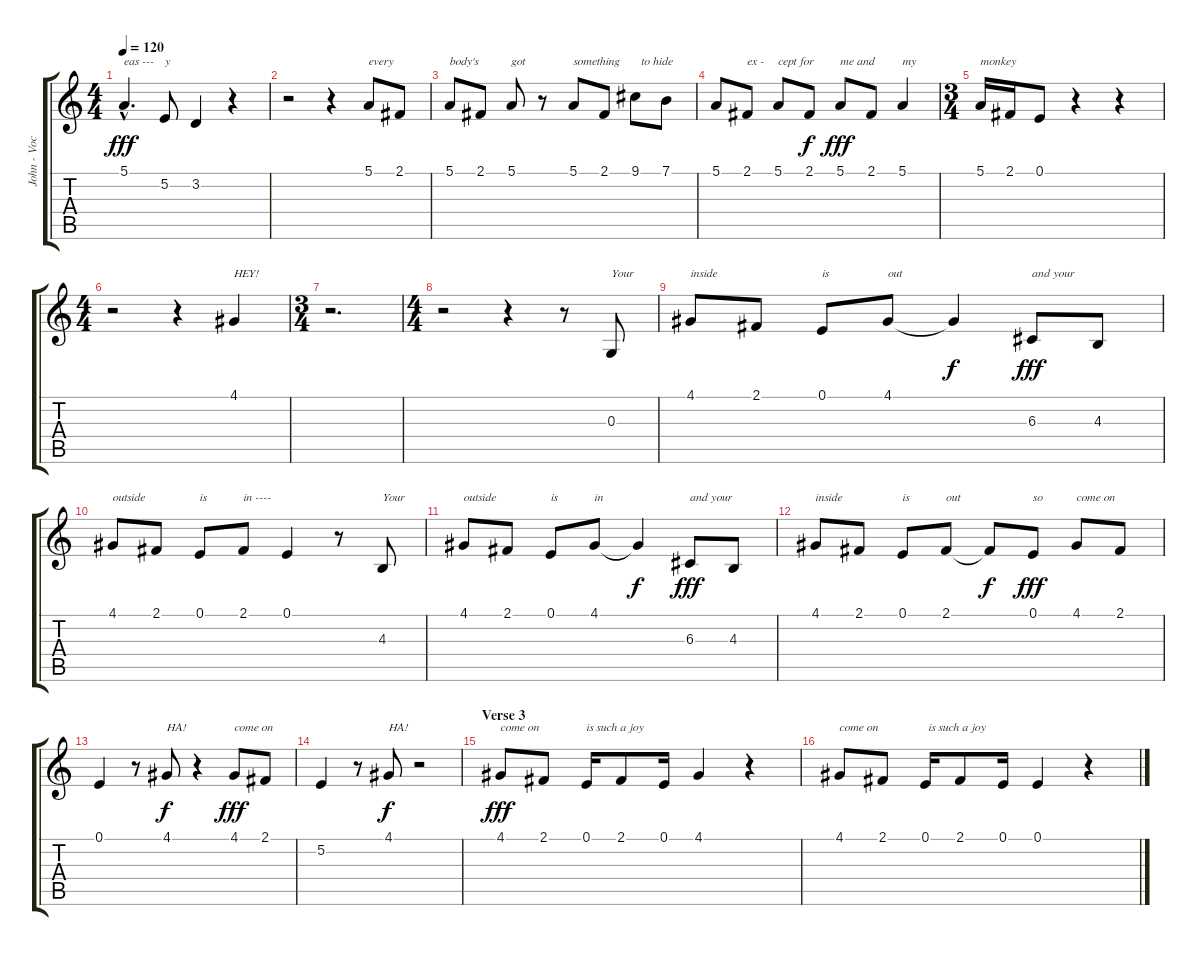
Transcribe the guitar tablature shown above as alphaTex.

\track ("John - Vocals" "John - Voc") {instrument tenorsax}
\staff {score tabs}
\tuning (E4 B3 G3 D3 A2 E2) {hide}
\ts (4 4)
\tempo 120
\clef g2
\ks c
5.1{hac}.4{d txt "eas ---" dy fff} 5.2.8{txt "y"} 3.2.4 r.4 |
r.2 r.4 5.1.8{txt "every"} 2.1.8 |
5.1.8{txt "body's"} 2.1.8 5.1.8{txt "got"} r.8 5.1.8{txt "something"} 2.1.8 9.1.8{txt "  to hide"} 7.1.8 |
5.1.8 2.1.8{txt "ex -"} 5.1.8{txt "cept for"} 2.1.8{dy f} 5.1.8{txt "me and" dy fff} 2.1.8 5.1.4{txt "my"} |
\ts (3 4)
5.1.16{txt "monkey"} 2.1.16 0.1.8 r.4 r.4 |
\ts (4 4)
r.2 r.4 4.1.4{txt "HEY!" volume 12 instrument lead6voice} |
\ts (3 4)
r.2{d} |
\ts (4 4)
r.2 r.4 r.8 0.3.8{txt "Your" volume 15 instrument tenorsax} |
4.1.8{txt "inside"} 2.1.8 0.1.8{txt "is"} 4.1.8{txt "out"} 4.1{t}.4{dy f} 6.3.8{txt "and your" dy fff} 4.3.8 |
4.1.8{txt "outside"} 2.1.8 0.1.8{txt "is"} 2.1.8{txt "in ----"} 0.1.4 r.8 4.3.8{txt "Your"} |
4.1.8{txt "outside"} 2.1.8 0.1.8{txt "is"} 4.1.8{txt "in"} 4.1{t}.4{dy f} 6.3.8{txt "and your" dy fff} 4.3.8 |
4.1.8{txt "inside"} 2.1.8 0.1.8{txt "is"} 2.1.8{txt "out"} 2.1{t}.8{dy f} 0.1.8{txt "so" dy fff} 4.1.8{txt "come on"} 2.1.8 |
0.1.4 r.8 4.1.8{txt "HA!" dy f volume 13 instrument lead6voice} r.4 4.1.8{txt "come on" dy fff instrument tenorsax} 2.1.8 |
5.2.4 r.8 4.1.8{txt "HA!" dy f volume 16 instrument lead6voice} r.2{instrument tenorsax} |
\section ("" "Verse 3")
4.1.8{txt "come on" dy fff} 2.1.8 0.1.16{txt "is such a joy"} 2.1.8 0.1.16 4.1.4 r.4 |
4.1.8{txt "come on"} 2.1.8 0.1.16{txt " is such a joy"} 2.1.8 0.1.16 0.1.4 r.4
